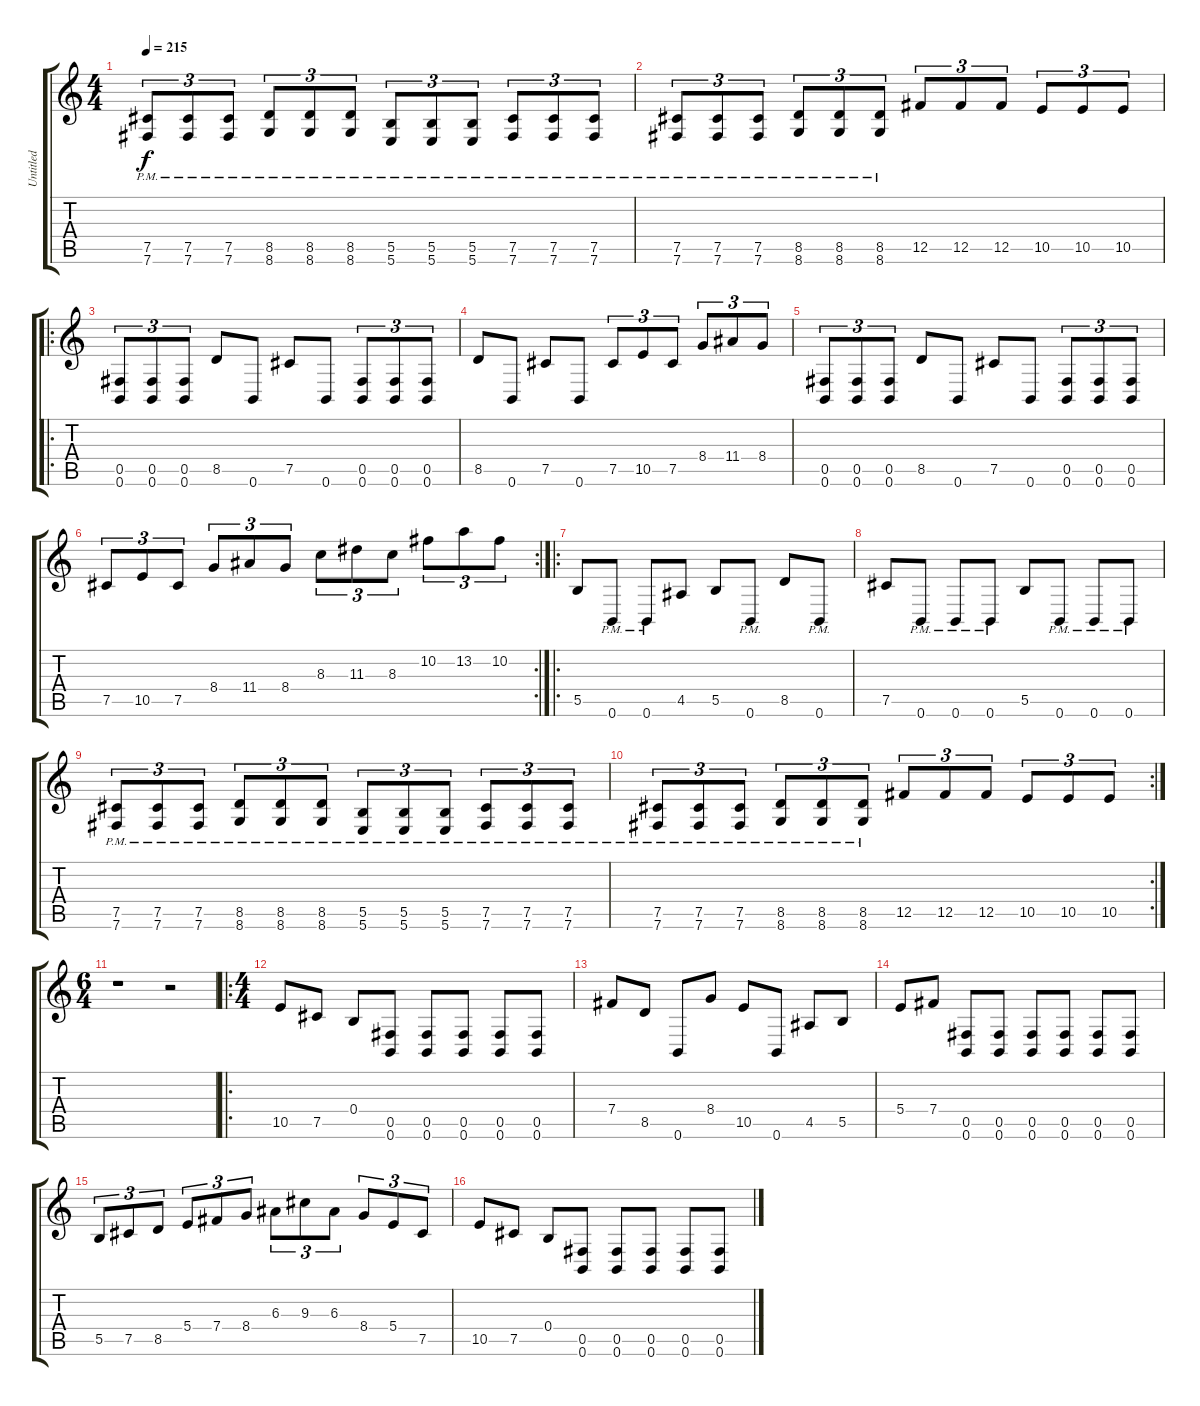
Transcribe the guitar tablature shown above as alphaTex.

\track ("Untitled" "Untitled") {instrument distortionguitar}
\staff {score tabs}
\tuning (Db4 Ab3 E3 B2 Gb2 B1) {hide}
\ts (4 4)
\tempo 215
\clef g2
\ks c
(7.5{pm} 7.6{pm}).8{tu (3 2) dy f instrument distortionguitar} (7.5{pm} 7.6{pm}).8{tu (3 2)} (7.5{pm} 7.6{pm}).8{tu (3 2)} (8.5{pm} 8.6{pm}).8{tu (3 2)} (8.5{pm} 8.6{pm}).8{tu (3 2)} (8.5{pm} 8.6{pm}).8{tu (3 2)} (5.5{pm} 5.6{pm}).8{tu (3 2)} (5.5{pm} 5.6{pm}).8{tu (3 2)} (5.5{pm} 5.6{pm}).8{tu (3 2)} (7.5{pm} 7.6{pm}).8{tu (3 2)} (7.5{pm} 7.6{pm}).8{tu (3 2)} (7.5{pm} 7.6{pm}).8{tu (3 2)} |
(7.5{pm} 7.6{pm}).8{tu (3 2)} (7.5{pm} 7.6{pm}).8{tu (3 2)} (7.5{pm} 7.6{pm}).8{tu (3 2)} (8.5{pm} 8.6{pm}).8{tu (3 2)} (8.5{pm} 8.6{pm}).8{tu (3 2)} (8.5{pm} 8.6{pm}).8{tu (3 2)} 12.5.8{tu (3 2)} 12.5.8{tu (3 2)} 12.5.8{tu (3 2)} 10.5.8{tu (3 2)} 10.5.8{tu (3 2)} 10.5.8{tu (3 2)} |
\ro
(0.5 0.6).8{tu (3 2)} (0.5 0.6).8{tu (3 2)} (0.5 0.6).8{tu (3 2)} 8.5.8 0.6.8 7.5.8 0.6.8 (0.5 0.6).8{tu (3 2)} (0.5 0.6).8{tu (3 2)} (0.5 0.6).8{tu (3 2)} |
8.5.8 0.6.8 7.5.8 0.6.8 7.5.8{tu (3 2)} 10.5.8{tu (3 2)} 7.5.8{tu (3 2)} 8.4.8{tu (3 2)} 11.4.8{tu (3 2)} 8.4.8{tu (3 2)} |
(0.5 0.6).8{tu (3 2)} (0.5 0.6).8{tu (3 2)} (0.5 0.6).8{tu (3 2)} 8.5.8 0.6.8 7.5.8 0.6.8 (0.5 0.6).8{tu (3 2)} (0.5 0.6).8{tu (3 2)} (0.5 0.6).8{tu (3 2)} |
\rc 2
7.5.8{tu (3 2)} 10.5.8{tu (3 2)} 7.5.8{tu (3 2)} 8.4.8{tu (3 2)} 11.4.8{tu (3 2)} 8.4.8{tu (3 2)} 8.3.8{tu (3 2)} 11.3.8{tu (3 2)} 8.3.8{tu (3 2)} 10.2.8{tu (3 2)} 13.2.8{tu (3 2)} 10.2.8{tu (3 2)} |
\ro
5.5.8 0.6{pm}.8 0.6{pm}.8 4.5.8 5.5.8 0.6{pm}.8 8.5.8 0.6{pm}.8 |
7.5.8 0.6{pm}.8 0.6{pm}.8 0.6{pm}.8 5.5.8 0.6{pm}.8 0.6{pm}.8 0.6{pm}.8 |
(7.5{pm} 7.6{pm}).8{tu (3 2)} (7.5{pm} 7.6{pm}).8{tu (3 2)} (7.5{pm} 7.6{pm}).8{tu (3 2)} (8.5{pm} 8.6{pm}).8{tu (3 2)} (8.5{pm} 8.6{pm}).8{tu (3 2)} (8.5{pm} 8.6{pm}).8{tu (3 2)} (5.5{pm} 5.6{pm}).8{tu (3 2)} (5.5{pm} 5.6{pm}).8{tu (3 2)} (5.5{pm} 5.6{pm}).8{tu (3 2)} (7.5{pm} 7.6{pm}).8{tu (3 2)} (7.5{pm} 7.6{pm}).8{tu (3 2)} (7.5{pm} 7.6{pm}).8{tu (3 2)} |
\rc 2
(7.5{pm} 7.6{pm}).8{tu (3 2)} (7.5{pm} 7.6{pm}).8{tu (3 2)} (7.5{pm} 7.6{pm}).8{tu (3 2)} (8.5{pm} 8.6{pm}).8{tu (3 2)} (8.5{pm} 8.6{pm}).8{tu (3 2)} (8.5{pm} 8.6{pm}).8{tu (3 2)} 12.5.8{tu (3 2)} 12.5.8{tu (3 2)} 12.5.8{tu (3 2)} 10.5.8{tu (3 2)} 10.5.8{tu (3 2)} 10.5.8{tu (3 2)} |
\ts (6 4)
r.1 r.2 |
\ro
\ts (4 4)
10.5.8 7.5.8 0.4.8 (0.5 0.6).8 (0.5 0.6).8 (0.5 0.6).8 (0.5 0.6).8 (0.5 0.6).8 |
7.4.8 8.5.8 0.6.8 8.4.8 10.5.8 0.6.8 4.5.8 5.5.8 |
5.4.8 7.4.8 (0.5 0.6).8 (0.5 0.6).8 (0.5 0.6).8 (0.5 0.6).8 (0.5 0.6).8 (0.5 0.6).8 |
5.5.8{tu (3 2)} 7.5.8{tu (3 2)} 8.5.8{tu (3 2)} 5.4.8{tu (3 2)} 7.4.8{tu (3 2)} 8.4.8{tu (3 2)} 6.3.8{tu (3 2)} 9.3.8{tu (3 2)} 6.3.8{tu (3 2)} 8.4.8{tu (3 2)} 5.4.8{tu (3 2)} 7.5.8{tu (3 2)} |
10.5.8 7.5.8 0.4.8 (0.5 0.6).8 (0.5 0.6).8 (0.5 0.6).8 (0.5 0.6).8 (0.5 0.6).8
